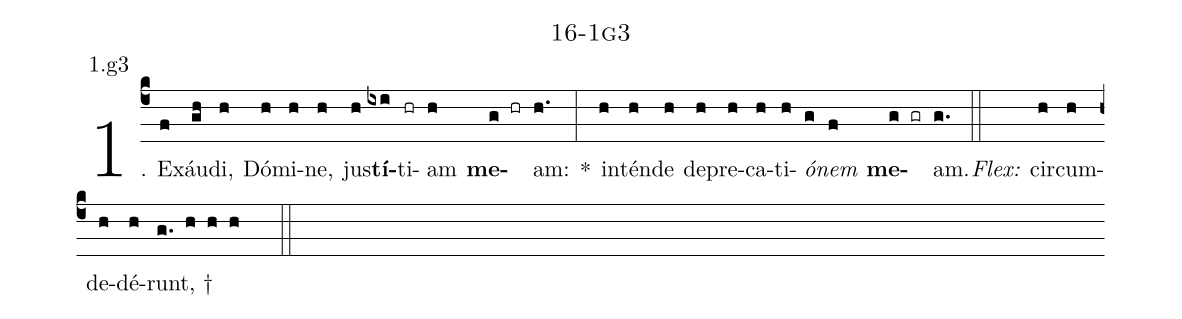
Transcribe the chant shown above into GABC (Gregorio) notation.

name: 16-1g3;
annotation: 1.g3;
%%
(c4)1. Ex(f)áu(gh)di,(h) Dó(h)mi(h)ne,(h) jus(h)<b>tí</b>(ixi)ti(hr)am(h) <b>me</b>(g hr)am:(h.) *(:) in(h)tén(h)de(h) de(h)pre(h)ca(h)ti(h)<i>ó</i>(g)<i>nem</i>(f) <b>me</b>(g gr)am.(g.) (::)
<i>Flex:</i>()  cir(h)cum(h)de(h)dé(h)runt, †(g. h h h  ::)
